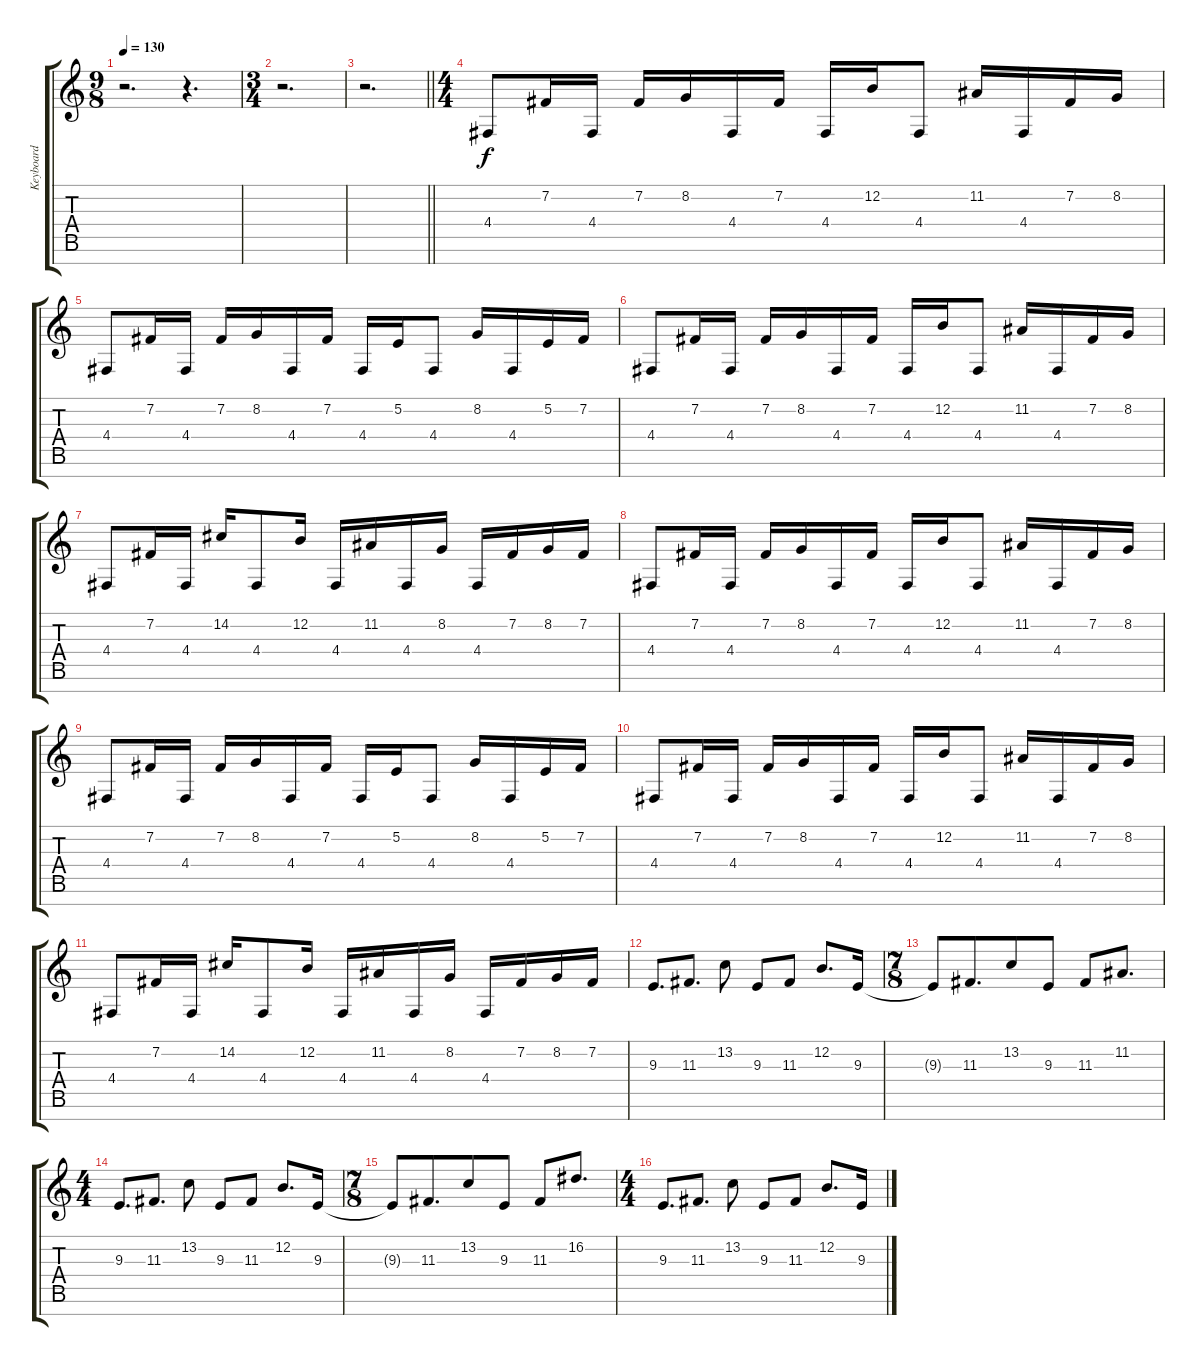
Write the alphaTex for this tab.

\track ("Keyboard" "Keyboard") {instrument lead2sawtooth}
\staff {score tabs}
\tuning (E4 B3 G3 D3 A2 E2 B1) {hide}
\ts (9 8)
\tempo 130
\clef g2
\ks c
r.2{d dy f} r.4{d} |
\ts (3 4)
r.2{d} |
\barLineRight lightlight
r.2{d} |
\ts (4 4)
4.4.8 7.2.16 4.4.16 7.2.16 8.2.16 4.4.16 7.2.16 4.4.16 12.2.16 4.4.8 11.2.16 4.4.16 7.2.16 8.2.16 |
4.4.8 7.2.16 4.4.16 7.2.16 8.2.16 4.4.16 7.2.16 4.4.16 5.2.16 4.4.8 8.2.16 4.4.16 5.2.16 7.2.16 |
4.4.8 7.2.16 4.4.16 7.2.16 8.2.16 4.4.16 7.2.16 4.4.16 12.2.16 4.4.8 11.2.16 4.4.16 7.2.16 8.2.16 |
4.4.8 7.2.16 4.4.16 14.2.16 4.4.8 12.2.16 4.4.16 11.2.16 4.4.16 8.2.16 4.4.16 7.2.16 8.2.16 7.2.16 |
4.4.8 7.2.16 4.4.16 7.2.16 8.2.16 4.4.16 7.2.16 4.4.16 12.2.16 4.4.8 11.2.16 4.4.16 7.2.16 8.2.16 |
4.4.8 7.2.16 4.4.16 7.2.16 8.2.16 4.4.16 7.2.16 4.4.16 5.2.16 4.4.8 8.2.16 4.4.16 5.2.16 7.2.16 |
4.4.8 7.2.16 4.4.16 7.2.16 8.2.16 4.4.16 7.2.16 4.4.16 12.2.16 4.4.8 11.2.16 4.4.16 7.2.16 8.2.16 |
4.4.8 7.2.16 4.4.16 14.2.16 4.4.8 12.2.16 4.4.16 11.2.16 4.4.16 8.2.16 4.4.16 7.2.16 8.2.16 7.2.16 |
9.3.8{d} 11.3.8{d} 13.2.8 9.3.8 11.3.8 12.2.8{d} 9.3.16 |
\ts (7 8)
9.3{t}.8 11.3.8{d} 13.2.8 9.3.8 11.3.8 11.2.8{d} |
\ts (4 4)
9.3.8{d} 11.3.8{d} 13.2.8 9.3.8 11.3.8 12.2.8{d} 9.3.16 |
\ts (7 8)
9.3{t}.8 11.3.8{d} 13.2.8 9.3.8 11.3.8 16.2.8{d} |
\ts (4 4)
9.3.8{d} 11.3.8{d} 13.2.8 9.3.8 11.3.8 12.2.8{d} 9.3.16
